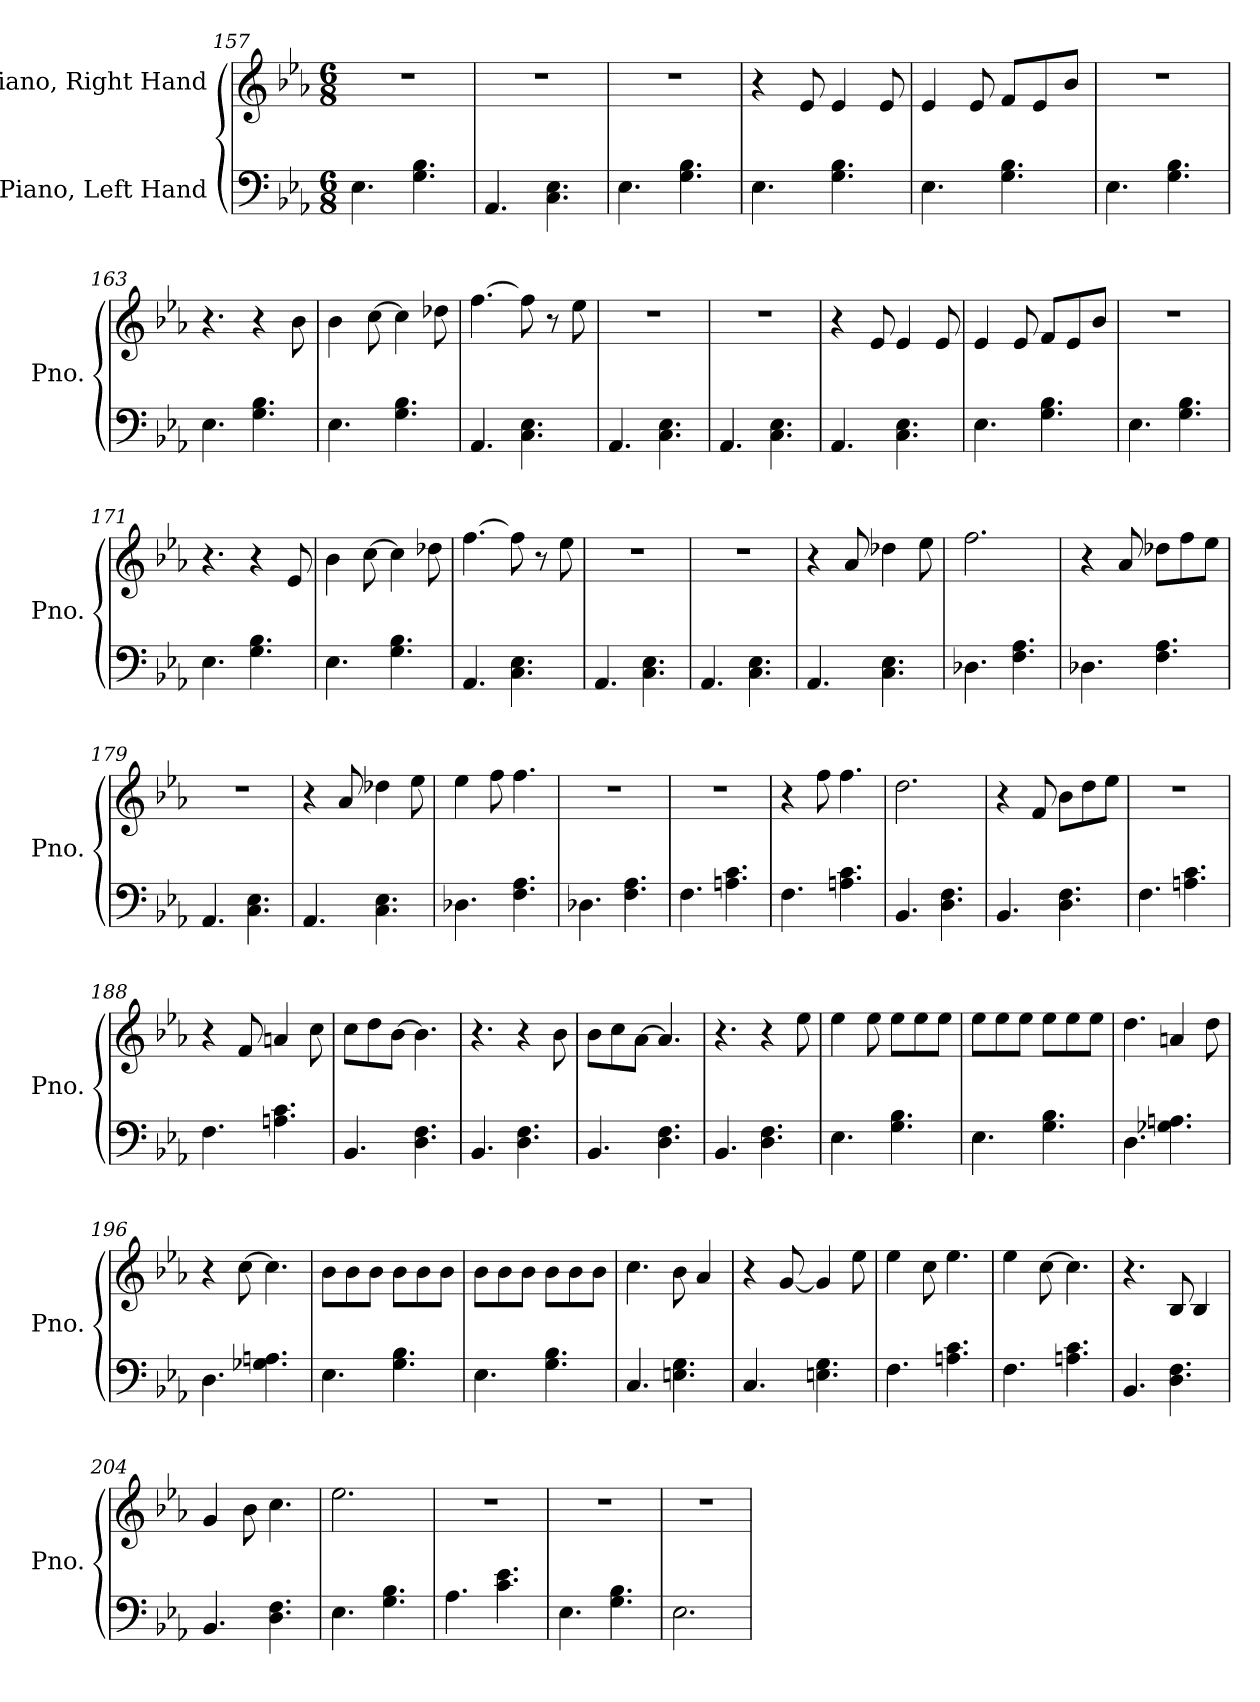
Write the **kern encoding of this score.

**kern	**kern
*part2	*part1
*staff2	*staff1
*I"Piano, Left Hand	*I"Piano, Right Hand
*I'Pno.	*I'Pno.
*clefF4	*clefG2
*k[b-e-a-]	*k[b-e-a-]
*M6/8	*M6/8
=157	=157
4.E-\	2.r
4.G\ 4.B-\	.
=158	=158
4.AA-/	2.r
4.C\ 4.E-\	.
=159	=159
4.E-\	2.r
4.G\ 4.B-\	.
=160	=160
4.E-\	4r
.	8e-/
4.G\ 4.B-\	4e-/
.	8e-/
!!LO:LB:g=z
=161	=161
4.E-\	4e-/
.	8e-/
4.G\ 4.B-\	8f/L
.	8e-/
.	8b-/J
=162	=162
4.E-\	2.r
4.G\ 4.B-\	.
=163	=163
4.E-\	4.r
4.G\ 4.B-\	4r
.	8b-\
=164	=164
4.E-\	4b-\
.	[8cc\
4.G\ 4.B-\	4cc\]
.	8dd-X\
=165	=165
4.AA-/	[4.ff\
4.C\ 4.E-\	8ff\]
.	8r
.	8ee-\
=166	=166
4.AA-/	2.r
4.C\ 4.E-\	.
=167	=167
4.AA-/	2.r
4.C\ 4.E-\	.
=168	=168
4.AA-/	4r
.	8e-/
4.C\ 4.E-\	4e-/
.	8e-/
!!LO:LB:g=z
=169	=169
4.E-\	4e-/
.	8e-/
4.G\ 4.B-\	8f/L
.	8e-/
.	8b-/J
=170	=170
4.E-\	2.r
4.G\ 4.B-\	.
=171	=171
4.E-\	4.r
4.G\ 4.B-\	4r
.	8e-/
=172	=172
4.E-\	4b-\
.	[8cc\
4.G\ 4.B-\	4cc\]
.	8dd-X\
=173	=173
4.AA-/	[4.ff\
4.C\ 4.E-\	8ff\]
.	8r
.	8ee-\
=174	=174
4.AA-/	2.r
4.C\ 4.E-\	.
=175	=175
4.AA-/	2.r
4.C\ 4.E-\	.
=176	=176
4.AA-/	4r
.	8a-/
4.C\ 4.E-\	4dd-X\
.	8ee-\
!!LO:LB:g=z
=177	=177
4.D-X\	2.ff\
4.F\ 4.A-\	.
=178	=178
4.D-X\	4r
.	8a-/
4.F\ 4.A-\	8dd-X\L
.	8ff\
.	8ee-\J
=179	=179
4.AA-/	2.r
4.C\ 4.E-\	.
=180	=180
4.AA-/	4r
.	8a-/
4.C\ 4.E-\	4dd-X\
.	8ee-\
=181	=181
4.D-X\	4ee-\
.	8ff\
4.F\ 4.A-\	4.ff\
=182	=182
4.D-X\	2.r
4.F\ 4.A-\	.
=183	=183
4.F\	2.r
4.An\ 4.c\	.
=184	=184
4.F\	4r
.	8ff\
4.An\ 4.c\	4.ff\
!!LO:PB:g=z
=185	=185
4.BB-/	2.dd\
4.D\ 4.F\	.
=186	=186
4.BB-/	4r
.	8f/
4.D\ 4.F\	8b-\L
.	8dd\
.	8ee-\J
=187	=187
4.F\	2.r
4.An\ 4.c\	.
=188	=188
4.F\	4r
.	8f/
4.An\ 4.c\	4an/
.	8cc\
=189	=189
4.BB-/	8cc\L
.	8dd\
.	[8b-\J
4.D\ 4.F\	4.b-\]
=190	=190
4.BB-/	4.r
4.D\ 4.F\	4r
.	8b-\
=191	=191
4.BB-/	8b-\L
.	8cc\
.	[8a-\J
4.D\ 4.F\	4.a-/]
=192	=192
4.BB-/	4.r
4.D\ 4.F\	4r
.	8ee-\
!!LO:LB:g=z
=193	=193
4.E-\	4ee-\
.	8ee-\
4.G\ 4.B-\	8ee-\L
.	8ee-\
.	8ee-\J
=194	=194
4.E-\	8ee-\L
.	8ee-\
.	8ee-\J
4.G\ 4.B-\	8ee-\L
.	8ee-\
.	8ee-\J
=195	=195
4.D\	4.dd\
4.G-X\ 4.An\	4an/
.	8dd\
=196	=196
4.D\	4r
.	[8cc\
4.G-X\ 4.An\	4.cc\]
=197	=197
4.E-\	8b-\L
.	8b-\
.	8b-\J
4.G\ 4.B-\	8b-\L
.	8b-\
.	8b-\J
=198	=198
4.E-\	8b-\L
.	8b-\
.	8b-\J
4.G\ 4.B-\	8b-\L
.	8b-\
.	8b-\J
!!LO:LB:g=z
=199	=199
4.C/	4.cc\
4.En\ 4.G\	8b-\
.	4a-/
=200	=200
4.C/	4r
.	[8g/
4.En\ 4.G\	4g/]
.	8ee-\
=201	=201
4.F\	4ee-\
.	8cc\
4.An\ 4.c\	4.ee-\
=202	=202
4.F\	4ee-\
.	[8cc\
4.An\ 4.c\	4.cc\]
=203	=203
4.BB-/	4.r
4.D\ 4.F\	8B-/
.	4B-/
=204	=204
4.BB-/	4g/
.	8b-\
4.D\ 4.F\	4.cc\
=205	=205
4.E-\	2.ee-\
4.G\ 4.B-\	.
=206	=206
4.A-\	2.r
4.c\ 4.e-\	.
=207	=207
4.E-\	2.r
4.G\ 4.B-\	.
!!LO:LB:g=z
=208	=208
2.E-\	2.r
=	=
*-	*-
